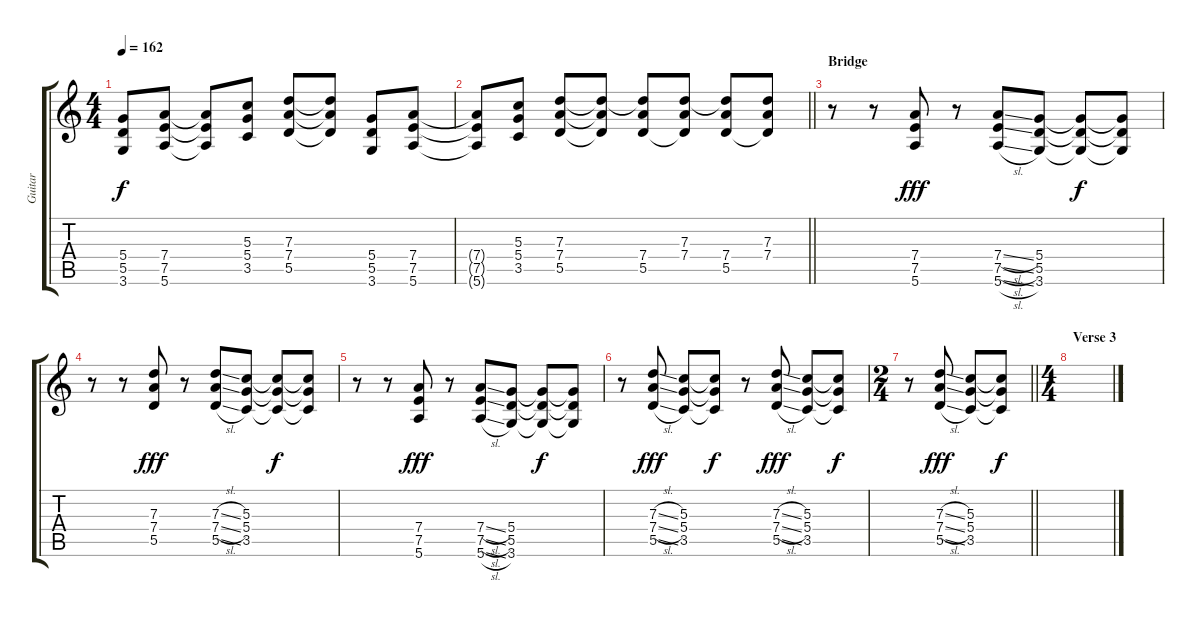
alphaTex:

\track ("Guitar" "Guitar") {instrument overdrivenguitar}
\staff {score tabs}
\tuning (E4 B3 G3 D3 A2 E2) {hide}
\ts (4 4)
\tempo 162
\clef g2
\ks c
(5.4 5.5 3.6).8{dy f} (7.4 7.5 5.6).8 (7.4{t} 7.5{t} 5.6{t}).8 (5.3 5.4 3.5).8 (7.3 7.4 5.5).8 (7.3{t} 7.4{t} 5.5{t}).8 (5.4 5.5 3.6).8 (7.4 7.5 5.6).8 |
\barLineRight lightlight
(7.4{t} 7.5{t} 5.6{t}).8 (5.3 5.4 3.5).8 (7.3 7.4 5.5).8 (7.3{t} 7.4{t} 5.5{t}).8 (7.3{t} 7.4 5.5).8 (7.3 7.4 5.5{t}).8 (7.3{t} 7.4 5.5).8 (7.3 7.4 5.5{t}).8 |
\section ("" "Bridge")
r.8 r.8 (7.4 7.5 5.6).8{dy fff} r.8 (7.4{sl} 7.5{sl} 5.6{sl}).8 (5.4 5.5 3.6).8 (5.4{t} 5.5{t} 3.6{t}).8{dy f} (5.4{t} 5.5{t} 3.6{t}).8 |
r.8 r.8 (7.3 7.4 5.5).8{dy fff} r.8 (7.3{sl} 7.4{sl} 5.5{sl}).8 (5.3 5.4 3.5).8 (5.3{t} 5.4{t} 3.5{t}).8{dy f} (5.3{t} 5.4{t} 3.5{t}).8 |
r.8 r.8 (7.4 7.5 5.6).8{dy fff} r.8 (7.4{sl} 7.5{sl} 5.6{sl}).8 (5.4 5.5 3.6).8 (5.4{t} 5.5{t} 3.6{t}).8{dy f} (5.4{t} 5.5{t} 3.6{t}).8 |
r.8 (7.3{sl} 7.4{sl} 5.5{sl}).8{dy fff} (5.3 5.4 3.5).8 (5.3{t} 5.4{t} 3.5{t}).8{dy f} r.8 (7.3{sl} 7.4{sl} 5.5{sl}).8{dy fff} (5.3 5.4 3.5).8 (5.3{t} 5.4{t} 3.5{t}).8{dy f} |
\ts (2 4)
\barLineRight lightlight
r.8 (7.3{sl} 7.4{sl} 5.5{sl}).8{dy fff} (5.3 5.4 3.5).8 (5.3{t} 5.4{t} 3.5{t}).8{dy f} |
\ts (4 4)
\section ("" "Verse 3")
